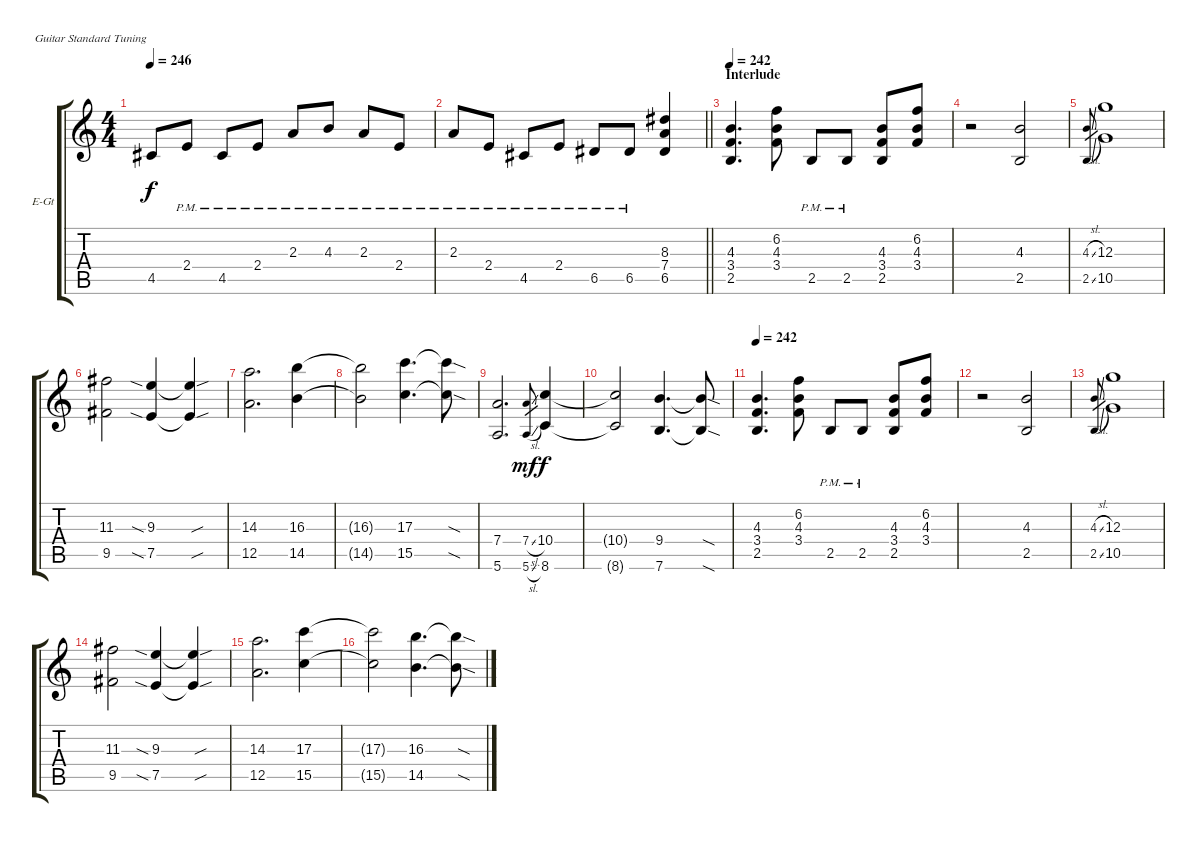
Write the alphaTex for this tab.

\bracketExtendMode groupsimilarinstruments
\firstSystemTrackNameOrientation horizontal
\otherSystemsTrackNameOrientation horizontal
\track ("Gtr. 1 - Paul" "E-Gt") {instrument distortionguitar}
\staff {score tabs}
\tuning (E4 B3 G3 D3 A2 E2)
\ts (4 4)
\tempo 246
\clef g2
\ks c
4.5.8{dy f} 2.4{pm}.8 4.5{pm}.8 2.4{pm}.8 2.3{pm}.8 4.3{pm}.8 2.3{pm}.8 2.4{pm}.8 |
\barLineRight lightlight
2.3{pm}.8 2.4{pm}.8 4.5{pm}.8 2.4{pm}.8 6.5{pm}.8 6.5{pm}.8 (8.3 7.4 6.5).4 |
\section ("" "Interlude")
\tempo 242
(4.3 3.4 2.5).4{d} (6.2 4.3 3.4).8 2.5{pm}.8 2.5{pm}.8 (4.3 3.4 2.5).8 (6.2 4.3 3.4).8 |
r.2 (4.3 2.5).2 |
(4.3{sl} 2.5{sl}).8{gr} (12.3 10.5).1 |
(11.3 9.5).2 (9.3{sia} 7.5{sia}).4 (9.3{sou t} 7.5{sou t}).4 |
(14.3 12.5).2{d} (16.3 14.5).4 |
(16.3{t} 14.5{t}).2 (17.3 15.5).4{d} (17.3{sod t} 15.5{sod t}).8 |
(7.4 5.6).2{d} (7.4{sl} 5.6{sl}).8{gr dy mf} (10.4 8.6).4{dy f} |
(10.4{t} 8.6{t}).2 (9.4 7.6).4{d} (9.4{sod t} 7.6{sod t}).8 |
\tempo 242
(4.3 3.4 2.5).4{d} (6.2 4.3 3.4).8 2.5{pm}.8 2.5{pm}.8 (4.3 3.4 2.5).8 (6.2 4.3 3.4).8 |
r.2 (4.3 2.5).2 |
(4.3{sl} 2.5{sl}).8{gr} (12.3 10.5).1 |
(11.3 9.5).2 (9.3{sia} 7.5{sia}).4 (9.3{sou t} 7.5{sou t}).4 |
(14.3 12.5).2{d} (17.3 15.5).4 |
(17.3{t} 15.5{t}).2 (16.3 14.5).4{d} (16.3{sod t} 14.5{sod t}).8
